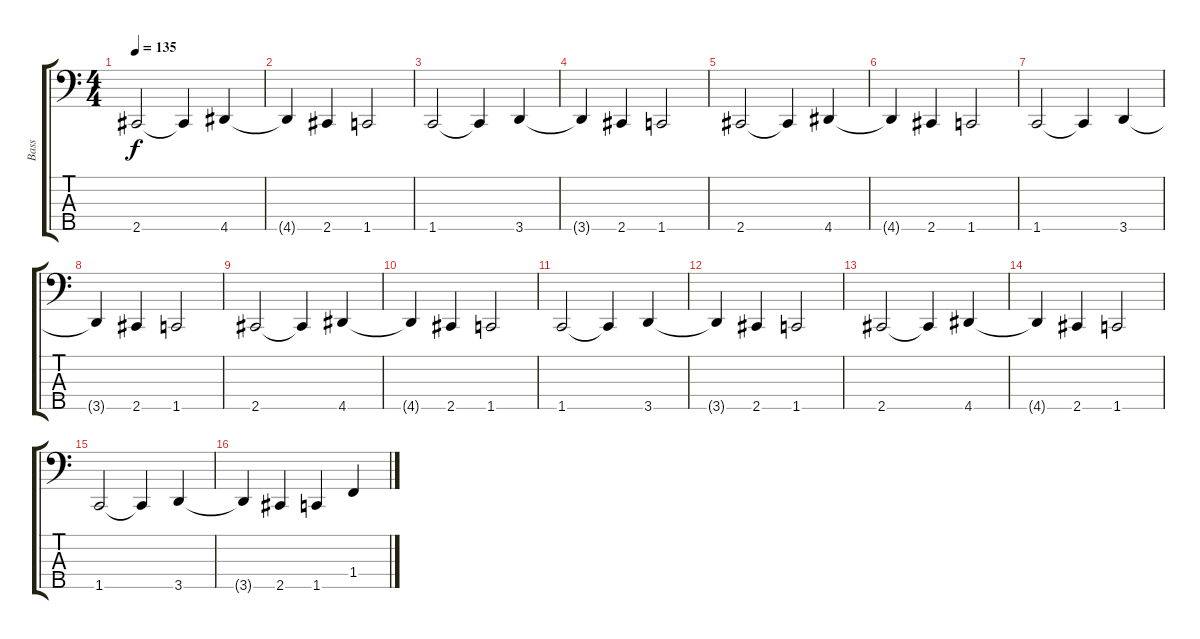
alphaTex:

\track ("Bass" "Bass") {instrument slapbass2}
\staff {score tabs}
\tuning (G2 D2 A1 E1 B0) {hide}
\ts (4 4)
\tempo 135
\clef f4
\ks c
2.5.2{dy f} 2.5{t}.4 4.5.4 |
4.5{t}.4 2.5.4 1.5.2 |
1.5.2 1.5{t}.4 3.5.4 |
3.5{t}.4 2.5.4 1.5.2 |
2.5.2 2.5{t}.4 4.5.4 |
4.5{t}.4 2.5.4 1.5.2 |
1.5.2 1.5{t}.4 3.5.4 |
3.5{t}.4 2.5.4 1.5.2 |
2.5.2 2.5{t}.4 4.5.4 |
4.5{t}.4 2.5.4 1.5.2 |
1.5.2 1.5{t}.4 3.5.4 |
3.5{t}.4 2.5.4 1.5.2 |
2.5.2 2.5{t}.4 4.5.4 |
4.5{t}.4 2.5.4 1.5.2 |
1.5.2 1.5{t}.4 3.5.4 |
3.5{t}.4 2.5.4 1.5.4 1.4.4
